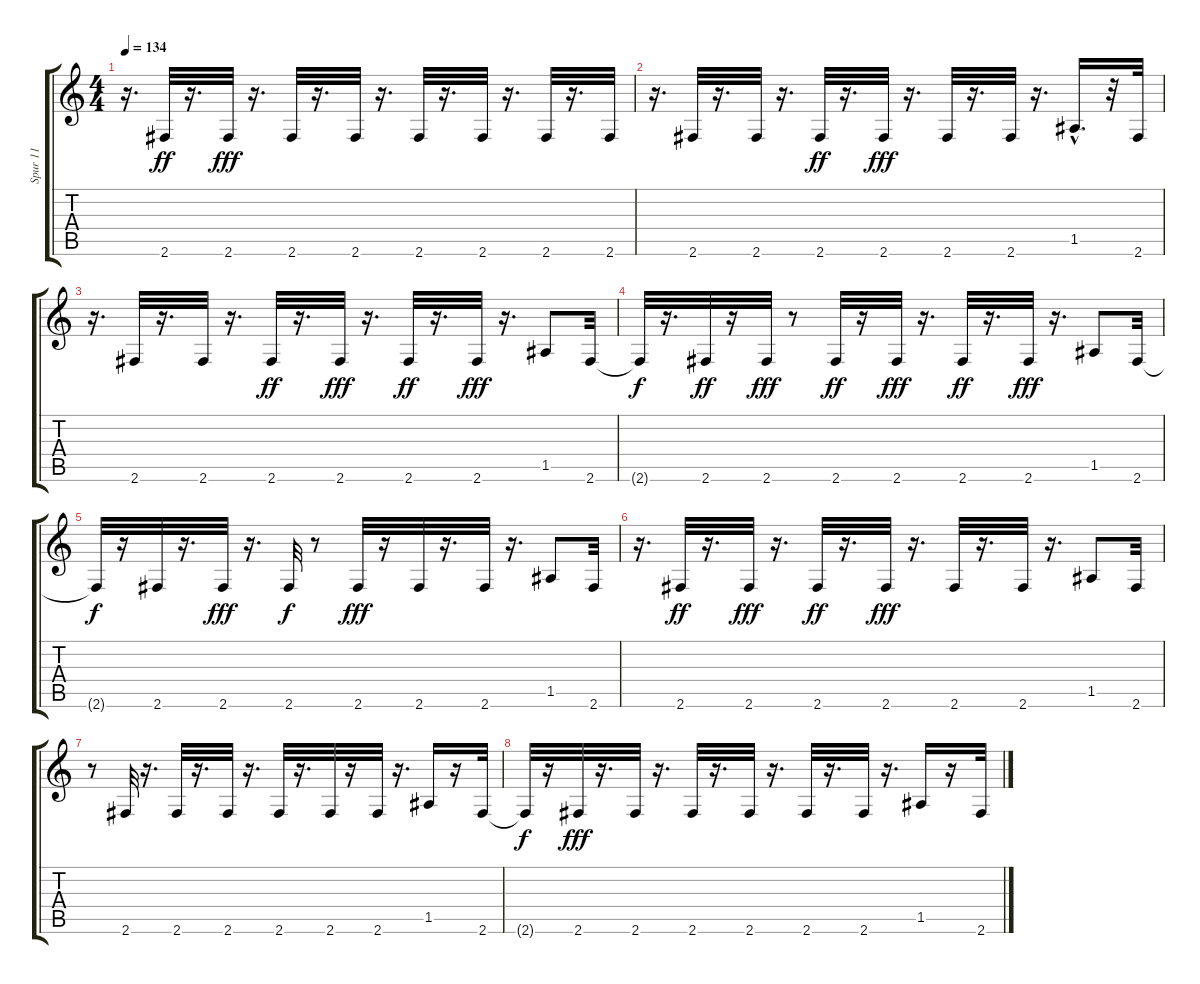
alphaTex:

\track ("Spur 11" "Spur 11") {instrument acousticguitarnylon}
\staff {score tabs}
\tuning (E4 B3 G3 D3 A2 E2) {hide}
\ts (4 4)
\tempo 134
\clef g2
\ks c
r.16{d dy fff} 2.6.32{dy ff} r.16{d} 2.6.32{dy fff} r.16{d} 2.6.32 r.16{d} 2.6.32 r.16{d} 2.6.32 r.16{d} 2.6.32 r.16{d} 2.6.32 r.16{d} 2.6.32 |
r.16{d} 2.6.32 r.16{d} 2.6.32 r.16{d} 2.6.32{dy ff} r.16{d} 2.6.32{dy fff} r.16{d} 2.6.32 r.16{d} 2.6.32 r.16{d} 1.5{hac}.16{d} r.32 2.6.32 |
r.16{d} 2.6.32 r.16{d} 2.6.32 r.16{d} 2.6.32{dy ff} r.16{d} 2.6.32{dy fff} r.16{d} 2.6.32{dy ff} r.16{d} 2.6.32{dy fff} r.16{d} 1.5.8 2.6.32 |
2.6{t}.32{dy f} r.16{d} 2.6.32{dy ff} r.16 2.6.32{dy fff} r.8 2.6.32{dy ff} r.16 2.6.32{dy fff} r.16{d} 2.6.32{dy ff} r.16{d} 2.6.32{dy fff} r.16{d} 1.5.8 2.6.32 |
2.6{t}.32{dy f} r.16 2.6.32 r.16{d} 2.6.32{dy fff} r.16{d} 2.6.32{dy f} r.8 2.6.32{dy fff} r.16 2.6.32 r.16{d} 2.6.32 r.16{d} 1.5.8 2.6.32 |
r.16{d} 2.6.32{dy ff} r.16{d} 2.6.32{dy fff} r.16{d} 2.6.32{dy ff} r.16{d} 2.6.32{dy fff} r.16{d} 2.6.32 r.16{d} 2.6.32 r.16{d} 1.5.8 2.6.32 |
r.8 2.6.32 r.16{d} 2.6.32 r.16{d} 2.6.32 r.16{d} 2.6.32 r.16{d} 2.6.32 r.16 2.6.32 r.16{d} 1.5.16 r.16 2.6.32 |
2.6{t}.32{dy f} r.16 2.6.32{dy fff} r.16{d} 2.6.32 r.16{d} 2.6.32 r.16{d} 2.6.32 r.16{d} 2.6.32 r.16{d} 2.6.32 r.16{d} 1.5.16 r.16 2.6.32
